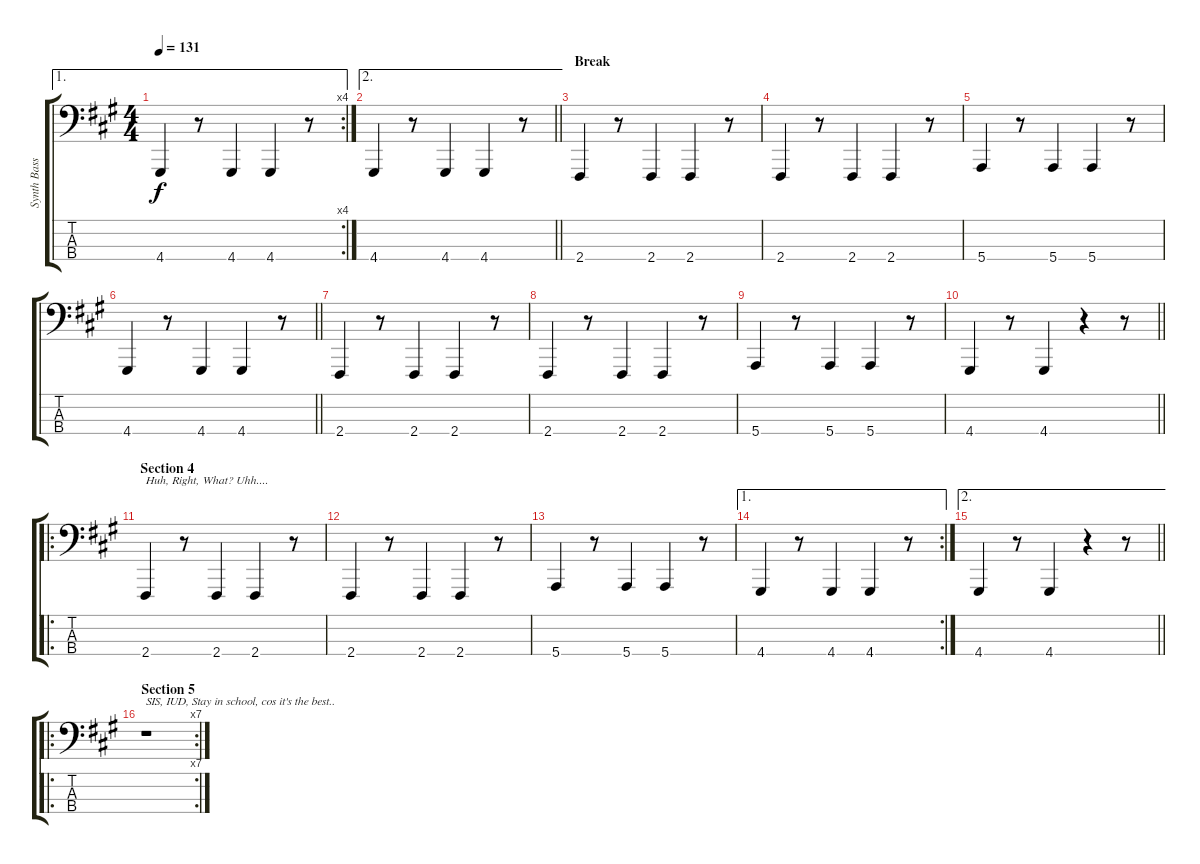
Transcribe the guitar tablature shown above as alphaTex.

\track ("Synth Bassline" "Synth Bass") {instrument lead2sawtooth}
\staff {score tabs}
\tuning (G2 D2 A1 E1) {hide}
\ae 1
\rc 4
\ts (4 4)
\tempo 131
\clef f4
\ks f#minor
4.4.4{dy f} r.8 4.4.4 4.4.4 r.8 |
\ae 2
\barLineRight lightlight
4.4.4 r.8 4.4.4 4.4.4 r.8 |
\section ("" "Break")
2.4.4 r.8 2.4.4 2.4.4 r.8 |
2.4.4 r.8 2.4.4 2.4.4 r.8 |
5.4.4 r.8 5.4.4 5.4.4 r.8 |
\barLineRight lightlight
4.4.4 r.8 4.4.4 4.4.4 r.8 |
2.4.4 r.8 2.4.4 2.4.4 r.8 |
2.4.4 r.8 2.4.4 2.4.4 r.8 |
5.4.4 r.8 5.4.4 5.4.4 r.8 |
\barLineRight lightlight
4.4.4 r.8 4.4.4 r.4 r.8 |
\ro
\section ("" "Section 4")
2.4.4{txt "Huh, Right, What? Uhh...."} r.8 2.4.4 2.4.4 r.8 |
2.4.4 r.8 2.4.4 2.4.4 r.8 |
5.4.4 r.8 5.4.4 5.4.4 r.8 |
\ae 1
\rc 2
4.4.4 r.8 4.4.4 4.4.4 r.8 |
\ae 2
\barLineRight lightlight
4.4.4 r.8 4.4.4 r.4 r.8 |
\ro
\rc 7
\section ("" "Section 5")
r.1{txt "SIS, IUD, Stay in school, cos it's the best.."}
